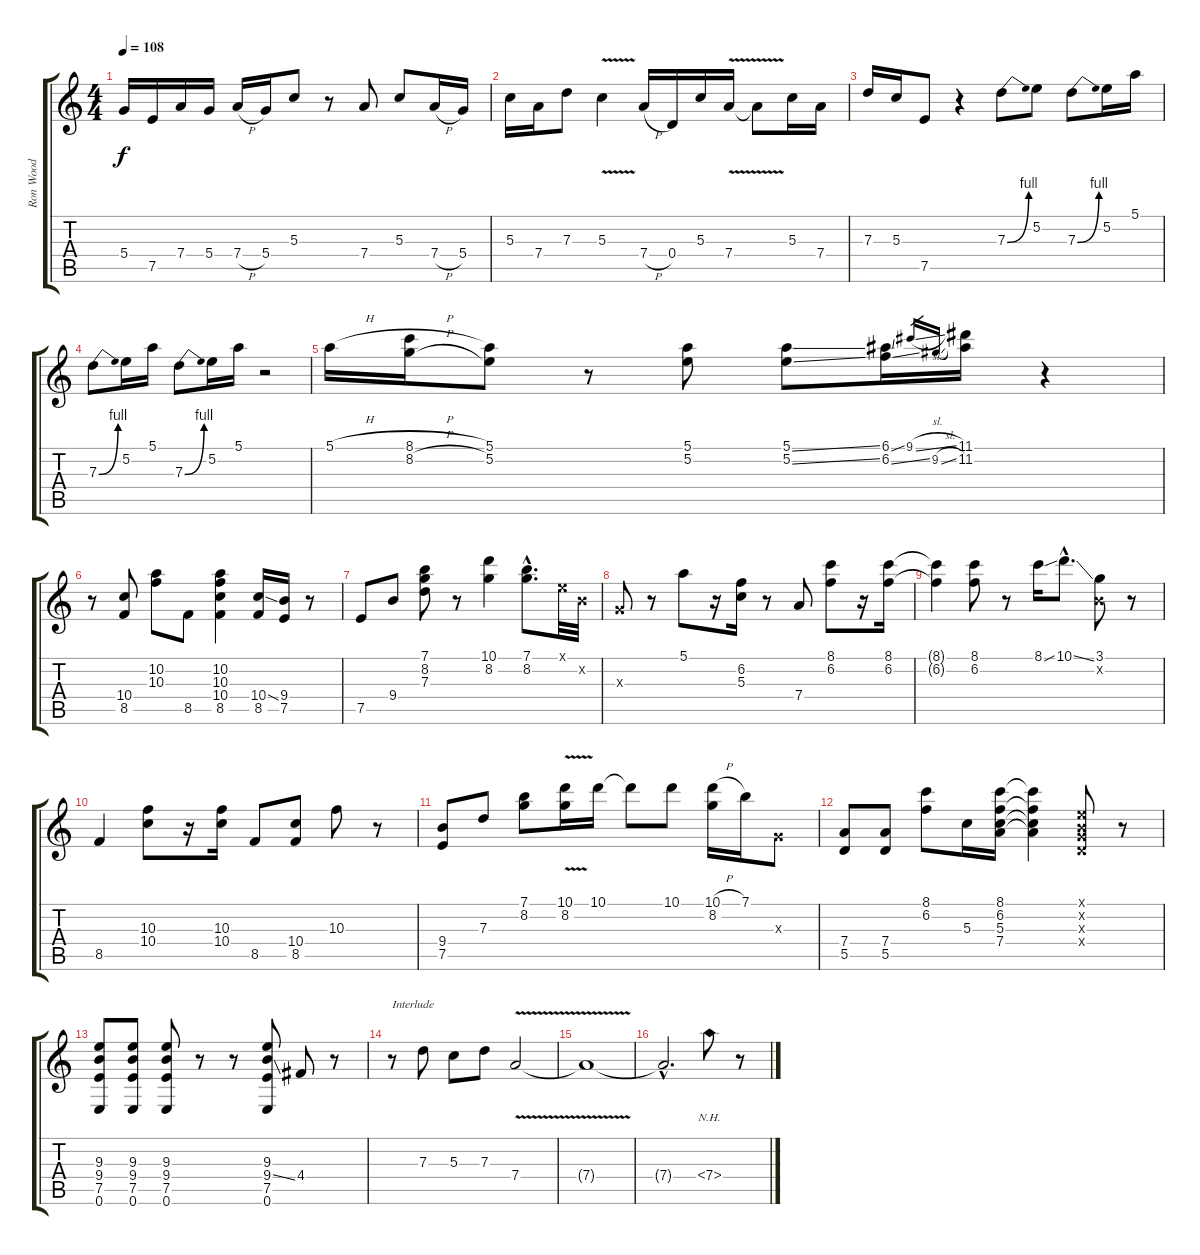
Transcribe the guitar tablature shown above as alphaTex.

\track ("Ron Wood" "Ron Wood") {instrument electricguitarclean}
\staff {score tabs}
\tuning (E4 B3 G3 D3 A2 E2) {hide}
\ts (4 4)
\tempo 108
\clef g2
\ks c
5.4.16{dy f} 7.5.16 7.4.16 5.4.16 7.4{h}.16 5.4.16 5.3.8 r.8 7.4.8 5.3.8 7.4{h}.16 5.4.16 |
5.3.16 7.4.16 7.3.8 5.3{v}.4 7.4{h}.16 0.4.16 5.3.16 7.4{v}.16 7.4{t}.8 5.3.16 7.4.16 |
7.3.16 5.3.16 7.5.8 r.4 7.3{be (bend 0 0 60 4)}.8 5.2.8 7.3{be (bend 0 0 60 4)}.8 5.2.16 5.1.16 |
7.3{be (bend 0 0 60 4)}.8 5.2.16 5.1.16 7.3{be (bend 0 0 60 4)}.8 5.2.16 5.1.16 r.2 |
5.1{h}.16 (8.1{h} 8.2{h}).16 (5.1 5.2).8 r.8 (5.1 5.2).8 (5.1{ss} 5.2{ss}).8 (6.1{ss} 6.2{ss}).16 9.1{sl}.16{gr} 9.2{sl}.16{gr} (11.1 11.2).16 r.4 |
r.8 (10.4 8.5).8 (10.2 10.3).8 8.5.8 (10.2 10.3 10.4 8.5).4 (10.4{ss} 8.5).16 (9.4 7.5).16 r.8 |
7.5.8 9.4.8 (7.1 8.2 7.3).8 r.8 (10.1 8.2).4 (7.1{hac} 8.2{hac}).8{d} 0.1{x}.32 0.2{x}.32 |
0.3{x}.8 r.8 5.1.8 r.16 (6.2 5.3).16 r.8 7.4.8 (8.1 6.2).8 r.16 (8.1 6.2).16 |
(8.1{t} 6.2{t}).4 (8.1 6.2).8 r.8 8.1{ss}.16 10.1{ss hac}.8{d} (3.1 0.2{x}).8 r.8 |
8.5.4 (10.3 10.4).8 r.16 (10.3 10.4).16 8.5.8 (10.4 8.5).8 10.3.8 r.8 |
(9.4 7.5).8 7.3.8 (7.1 8.2).8 (10.1 8.2{v}).16 10.1.16 10.1{t}.8 10.1.8 (10.1{h} 8.2).16 7.1.16 0.3{x}.8 |
(7.4 5.5).8 (7.4 5.5).8 (8.1 6.2).8 5.3.16 (8.1 6.2 5.3 7.4).16 (8.1{t} 6.2{t} 5.3{t} 7.4{t}).4 (0.1{x} 0.2{x} 0.3{x} 0.4{x}).8 r.8 |
(9.3 9.4 7.5 0.6).8 (9.3 9.4 7.5 0.6).8 (9.3 9.4 7.5 0.6).8 r.8 r.8 (9.3 9.4{ss} 7.5 0.6).8 4.4.8 r.8 |
r.8{txt "Interlude"} 7.3.8 5.3.8 7.3.8 7.4{v}.2 |
7.4{t}.1 |
7.4{hac t}.2{d} 7.4{nh}.8 r.8
